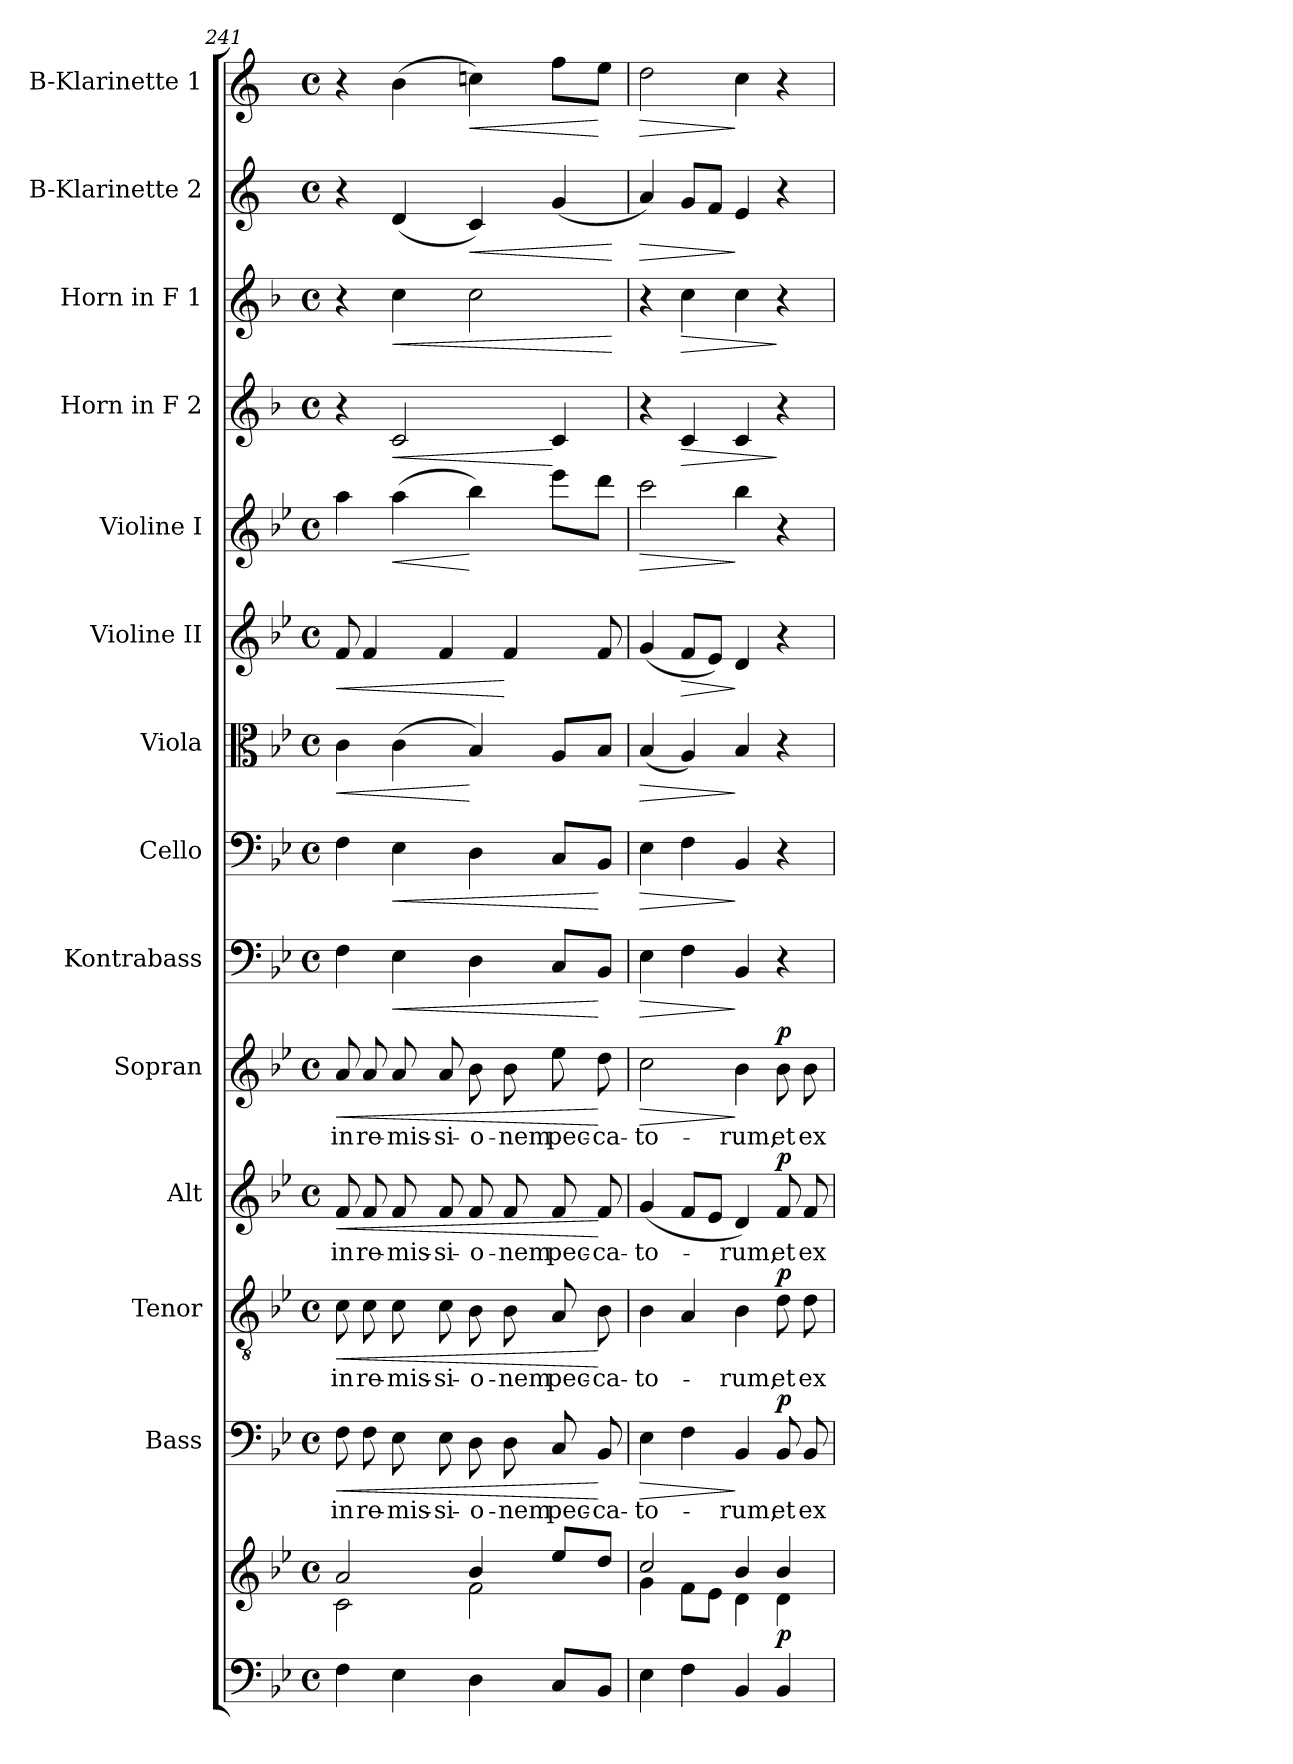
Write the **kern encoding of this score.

**kern	**kern	**dynam	**kern	**text	**dynam	**kern	**text	**dynam	**kern	**text	**dynam	**kern	**text	**dynam	**kern	**dynam	**kern	**dynam	**kern	**dynam	**kern	**dynam	**kern	**dynam	**kern	**dynam	**kern	**dynam	**kern	**dynam	**kern	**dynam
*part14	*part14	*part14	*part13	*part13	*part13	*part12	*part12	*part12	*part11	*part11	*part11	*part10	*part10	*part10	*part9	*part9	*part8	*part8	*part7	*part7	*part6	*part6	*part5	*part5	*part4	*part4	*part3	*part3	*part2	*part2	*part1	*part1
*staff15	*staff14	*staff14/15	*staff13	*staff13	*staff13	*staff12	*staff12	*staff12	*staff11	*staff11	*staff11	*staff10	*staff10	*staff10	*staff9	*staff9	*staff8	*staff8	*staff7	*staff7	*staff6	*staff6	*staff5	*staff5	*staff4	*staff4	*staff3	*staff3	*staff2	*staff2	*staff1	*staff1
*	*	*	*I"Bass	*	*	*I"Tenor	*	*	*I"Alt	*	*	*I"Sopran	*	*	*I"Kontrabass	*	*I"Cello	*	*I"Viola	*	*I"Violine II	*	*I"Violine I	*	*I"Horn in F 2	*	*I"Horn in F 1	*	*I"B-Klarinette 2	*	*I"B-Klarinette 1	*
*	*	*	*I'B.	*	*	*I'T.	*	*	*I'A.	*	*	*I'S.	*	*	*I'Kb.	*	*	*	*I'Vla.	*	*I'Vl. II	*	*I'Vl. I	*	*	*	*	*	*I'B Kl. 2	*	*I'B Kl. 1	*
!!LO:PB:g=z
*clefF4	*clefG2	*	*clefF4	*	*	*clefGv2	*	*	*clefG2	*	*	*clefG2	*	*	*clefF4	*	*clefF4	*	*clefC3	*	*clefG2	*	*clefG2	*	*clefG2	*	*clefG2	*	*clefG2	*	*clefG2	*
*	*	*	*	*	*	*	*	*	*	*	*	*	*	*	*ITrd7c12	*	*	*	*	*	*	*	*	*	*ITrd4c7	*	*ITrd4c7	*	*ITrd1c2	*	*ITrd1c2	*
*k[b-e-]	*k[b-e-]	*	*k[b-e-]	*	*	*k[b-e-]	*	*	*k[b-e-]	*	*	*k[b-e-]	*	*	*k[b-e-]	*	*k[b-e-]	*	*k[b-e-]	*	*k[b-e-]	*	*k[b-e-]	*	*k[b-e-]	*	*k[b-e-]	*	*k[b-e-]	*	*k[b-e-]	*
*B-:	*B-:	*	*B-:	*	*	*B-:	*	*	*B-:	*	*	*B-:	*	*	*B-:	*	*B-:	*	*B-:	*	*B-:	*	*B-:	*	*B-:	*	*B-:	*	*B-:	*	*B-:	*
*M4/4	*M4/4	*	*M4/4	*	*	*M4/4	*	*	*M4/4	*	*	*M4/4	*	*	*M4/4	*	*M4/4	*	*M4/4	*	*M4/4	*	*M4/4	*	*M4/4	*	*M4/4	*	*M4/4	*	*M4/4	*
*met(c)	*met(c)	*	*met(c)	*	*	*met(c)	*	*	*met(c)	*	*	*met(c)	*	*	*met(c)	*	*met(c)	*	*met(c)	*	*met(c)	*	*met(c)	*	*met(c)	*	*met(c)	*	*met(c)	*	*met(c)	*
=241	=241	=241	=241	=241	=241	=241	=241	=241	=241	=241	=241	=241	=241	=241	=241	=241	=241	=241	=241	=241	=241	=241	=241	=241	=241	=241	=241	=241	=241	=241	=241	=241
*	*^	*	*	*	*	*	*	*	*	*	*	*	*	*	*	*	*	*	*	*	*	*	*	*	*	*	*	*	*	*	*	*
!	!	!	!	!	!LO:LY:b	!LO:HP:b	!	!LO:LY:b	!LO:HP:b	!	!LO:LY:b	!LO:HP:b	!	!LO:LY:b	!LO:HP:b	!	!	!	!	!	!LO:HP:b	!	!LO:HP:b	!	!	!	!	!	!	!	!	!	!
4F\	2a/	2c\	.	8F\	in	<	8c\	in	<	8f/	in	<	8a/	in	<	4FF\	.	4F\	.	4c\	<	8f/	<	4aa\	.	4r	.	4r	.	4r	.	4r	.
!	!	!	!	!	!LO:LY:b	!	!	!LO:LY:b	!	!	!LO:LY:b	!	!	!LO:LY:b	!	!	!	!	!	!	!	!	!	!	!	!	!	!	!	!	!	!	!
.	.	.	.	8F\	re-	.	8c\	re-	.	8f/	re-	.	8a/	re-	.	.	.	.	.	.	.	4f/	.	.	.	.	.	.	.	.	.	.	.
!	!	!	!	!	!LO:LY:b	!	!	!LO:LY:b	!	!	!LO:LY:b	!	!	!LO:LY:b	!	!	!LO:HP:b	!	!LO:HP:b	!	!	!	!	!	!LO:HP:b	!	!LO:HP:b	!	!LO:HP:b	!	!	!	!
4E-\	.	.	.	8E-\	-mis-	.	8c\	-mis-	.	8f/	-mis-	.	8a/	-mis-	.	4EE-\	<	4E-\	<	(>4c\	.	.	.	(>4aa\	<	2F/	<	4f\	<	(<4c/	.	(>4a\	.
!	!	!	!	!	!LO:LY:b	!	!	!LO:LY:b	!	!	!LO:LY:b	!	!	!LO:LY:b	!	!	!	!	!	!	!	!	!	!	!	!	!	!	!	!	!	!	!
.	.	.	.	8E-\	-si-	.	8c\	-si-	.	8f/	-si-	.	8a/	-si-	.	.	.	.	.	.	.	4f/	.	.	.	.	.	.	.	.	.	.	.
!	!	!	!	!	!LO:LY:b	!	!	!LO:LY:b	!	!	!LO:LY:b	!	!	!LO:LY:b	!	!	!	!	!	!	!	!	!	!	!	!	!	!	!	!	!LO:HP:b	!	!LO:HP:b
4D\	4b-/	2f\	.	8D\	-o-	.	8B-\	-o-	.	8f/	-o-	.	8b-\	-o-	.	4DD\	.	4D\	.	4B-/)	[	.	.	4bb-\)	[	.	.	2f\	.	4B-/)	<	4b-X\)	<
!	!	!	!	!	!LO:LY:b	!	!	!LO:LY:b	!	!	!LO:LY:b	!	!	!LO:LY:b	!	!	!	!	!	!	!	!	!	!	!	!	!	!	!	!	!	!	!
.	.	.	.	8D\	-nem	.	8B-\	-nem	.	8f/	-nem	.	8b-\	-nem	.	.	.	.	.	.	.	4f/	[	.	.	.	.	.	.	.	.	.	.
!	!	!	!	!	!LO:LY:b	!	!	!LO:LY:b	!	!	!LO:LY:b	!	!	!LO:LY:b	!	!	!	!	!	!	!	!	!	!	!	!	!	!	!	!	!	!	!
8C/L	8ee-/L	.	.	8C/	pec-	.	8A/	pec-	.	8f/	pec-	.	8ee-\	pec-	.	8CC/L	.	8C/L	.	8A/L	.	.	.	8eee-\L	.	4F/	[	.	.	(<4f/	.	8ee-\L	.
!	!	!	!	!	!LO:LY:b	!	!	!LO:LY:b	!	!	!LO:LY:b	!	!	!LO:LY:b	!	!	!	!	!	!	!	!	!	!	!	!	!	!	!	!	!	!	!
8BB-/J	8dd/J	.	.	8BB-/	-ca-	[	8B-\	-ca-	[	8f/	-ca-	[	8dd\	-ca-	[	8BBB-/J	[	8BB-/J	[	8B-/J	.	8f/	.	8ddd\J	.	.	.	.	.	.	.	8dd\J	[
*	*v	*v	*	*	*	*	*	*	*	*	*	*	*	*	*	*	*	*	*	*	*	*	*	*	*	*	*	*	*	*	*	*	*
.	.	.	.	.	.	.	.	.	.	.	.	.	.	.	.	.	.	.	.	.	.	.	.	.	.	.	.	[	.	[	.	.
=242	=242	=242	=242	=242	=242	=242	=242	=242	=242	=242	=242	=242	=242	=242	=242	=242	=242	=242	=242	=242	=242	=242	=242	=242	=242	=242	=242	=242	=242	=242	=242	=242
*	*^	*	*	*	*	*	*	*	*	*	*	*	*	*	*	*	*	*	*	*	*	*	*	*	*	*	*	*	*	*	*	*
!	!	!	!	!	!LO:LY:b	!LO:HP:b	!	!LO:LY:b	!	!	!LO:LY:b	!	!	!LO:LY:b	!LO:HP:b	!	!LO:HP:b	!	!LO:HP:b	!	!LO:HP:b	!	!	!	!LO:HP:b	!	!	!	!	!	!LO:HP:b	!	!LO:HP:b
4E-\	2cc/	4g\	.	4E-\	-to-	>	4B-\	-to-	.	(<4g/	-to-	.	2cc\	-to-	>	4EE-\	>	4E-\	>	(<4B-/	>	(<4g/	.	2ccc\	>	4r	.	4r	.	4g/)	>	2cc\	>
!	!	!	!	!	!	!	!	!	!	!	!	!	!	!	!	!	!	!	!	!	!	!	!LO:HP:b	!	!	!	!LO:HP:b	!	!LO:HP:b	!	!	!	!
4F\	.	8f\L	.	4F\	.	.	4A/	.	.	8f/L	.	.	.	.	.	4FF\	.	4F\	.	4A/)	.	8f/L	>	.	.	4F/	>	4f\	>	8f/L	.	.	.
.	.	8e-\J	.	.	.	.	.	.	.	8e-/J	.	.	.	.	.	.	.	.	.	.	.	8e-/J)	.	.	.	.	.	.	.	8e-/J	.	.	.
!	!	!	!	!	!LO:LY:b	!	!	!LO:LY:b	!	!	!LO:LY:b	!	!	!LO:LY:b	!	!	!	!	!	!	!	!	!	!	!	!	!	!	!	!	!	!	!
4BB-/	4b-/	4d\	.	4BB-/	-rum,	]	4B-\	-rum,	.	4d/)	-rum,	.	4b-\	-rum,	]	4BBB-/	]	4BB-/	]	4B-/	]	4d/	]	4bb-\	]	4F/	.	4f\	.	4d/	]	4b-\	]
!	!	!	!LO:DY:b	!	!LO:LY:b	!LO:DY:a	!	!LO:LY:b	!LO:DY:a	!	!LO:LY:b	!LO:DY:a	!	!LO:LY:b	!LO:DY:a	!	!	!	!	!	!	!	!	!	!	!	!	!	!	!	!	!	!
4BB-/	4b-/	4d\	p	8BB-/	et	p	8d\	et	p	8f/	et	p	8b-\	et	p	4r	.	4r	.	4r	.	4r	.	4r	.	4r	]	4r	]	4r	.	4r	.
!	!	!	!	!	!LO:LY:b	!	!	!LO:LY:b	!	!	!LO:LY:b	!	!	!LO:LY:b	!	!	!	!	!	!	!	!	!	!	!	!	!	!	!	!	!	!	!
.	.	.	.	8BB-/	ex-	.	8d\	ex-	.	8f/	ex-	.	8b-\	ex-	.	.	.	.	.	.	.	.	.	.	.	.	.	.	.	.	.	.	.
*	*v	*v	*	*	*	*	*	*	*	*	*	*	*	*	*	*	*	*	*	*	*	*	*	*	*	*	*	*	*	*	*	*	*
=	=	=	=	=	=	=	=	=	=	=	=	=	=	=	=	=	=	=	=	=	=	=	=	=	=	=	=	=	=	=	=	=
*-	*-	*-	*-	*-	*-	*-	*-	*-	*-	*-	*-	*-	*-	*-	*-	*-	*-	*-	*-	*-	*-	*-	*-	*-	*-	*-	*-	*-	*-	*-	*-	*-
